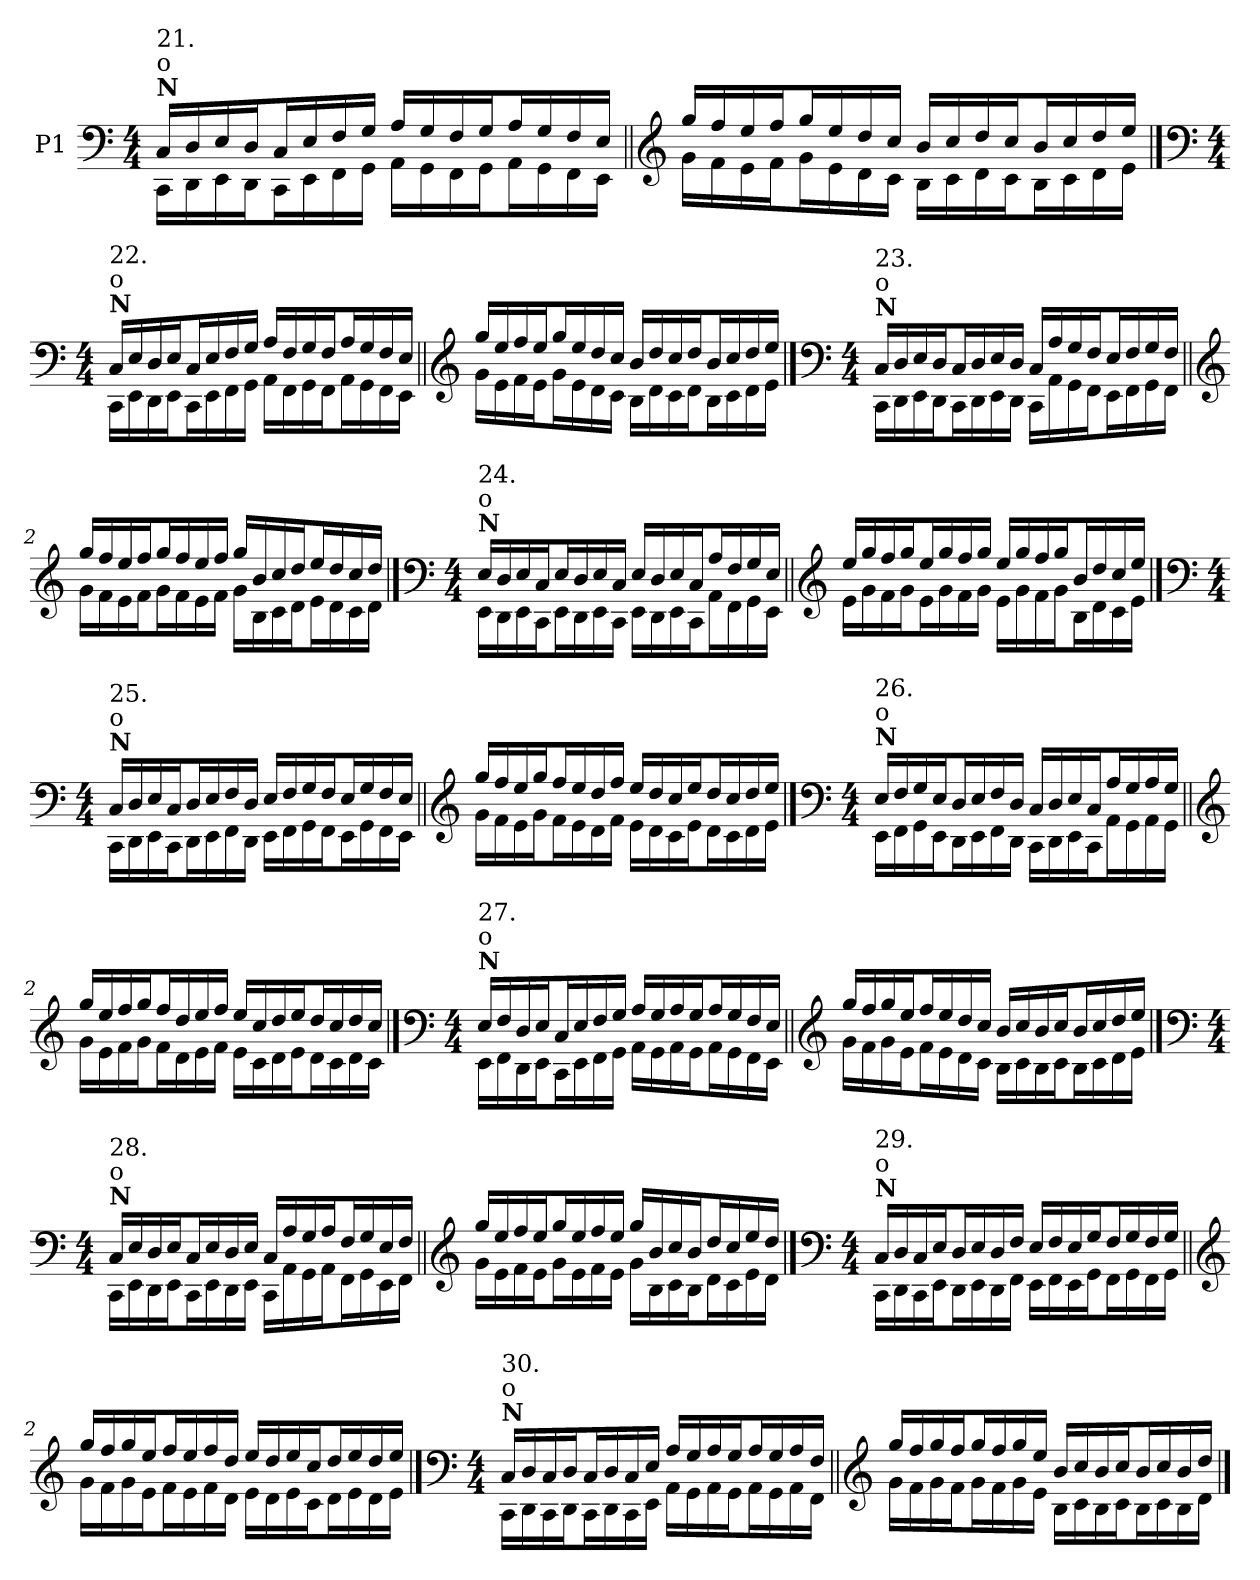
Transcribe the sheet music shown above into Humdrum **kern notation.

**kern
*part1
*staff1
*I"P1
!!LO:PB:g=z
*clefF4
*k[]
*M4/4
=1
*^
!LO:TX:a:B:t=N	!
!LO:TX:a:t=o	!
!LO:TX:a:t=21.	!
16C/LL	16CC<\LL
16D/	16DD<\
16E/	16EE<\
16D/J	16DD<\J
16C/L	16CC<\L
16E/	16EE<\
16F/	16FF<\
16G/JJ	16GG<\JJ
16A/LL	16AA<\LL
16G/	16GG<\
16F/	16FF<\
16G/J	16GG<\J
16A/L	16AA<\L
16G/	16GG\
16F/	16FF\
16E/JJ	16EE\JJ
=2||	=2||
*clefG2	*
16gg/LL	16g<\LL
16ff/	16f<\
16ee/	16e<\
16ff/J	16f<\J
16gg/L	16g<\L
16ee/	16e<\
16dd/	16d<\
16cc/JJ	16c<\JJ
16b/LL	16B<\LL
16cc/	16c\
16dd/	16d\
16cc/J	16c\J
16b/L	16B\L
16cc/	16c\
16dd/	16d\
16ee/JJ	16e\JJ
!!LO:LB:g=z	!!
==1	==1
*clefF4	*
*M4/4	*
!LO:TX:a:B:t=N	!
!LO:TX:a:t=o	!
!LO:TX:a:t=22.	!
16C/LL	16CC<\LL
16E/	16EE<\
16D/	16DD<\
16E/J	16EE<\J
16C/L	16CC<\L
16E/	16EE<\
16F/	16FF<\
16G/JJ	16GG<\JJ
16A/LL	16AA<\LL
16F/	16FF<\
16G/	16GG<\
16F/J	16FF<\J
16A/L	16AA<\L
16G/	16GG<\
16F/	16FF<\
16E/JJ	16EE<\JJ
=2||	=2||
*clefG2	*
16gg/LL	16g<\LL
16ee/	16e<\
16ff/	16f<\
16ee/J	16e<\J
16gg/L	16g<\L
16ee/	16e<\
16dd/	16d<\
16cc/JJ	16c<\JJ
16b/LL	16B<\LL
16dd/	16d<\
16cc/	16c\
16dd/J	16d\J
16b/L	16B<\L
16cc/	16c<\
16dd/	16d<\
16ee/JJ	16e<\JJ
!!LO:LB:g=z	!!
==1	==1
*clefF4	*
*M4/4	*
!LO:TX:a:B:t=N	!
!LO:TX:a:t=o	!
!LO:TX:a:t=23.	!
16C/LL	16CC<\LL
16D/	16DD<\
16E/	16EE<\
16D/J	16DD<\J
16C/L	16CC<\L
16D/	16DD\
16E/	16EE\
16D/JJ	16DD\JJ
16C/LL	16CC<\LL
16A/	16AA<\
16G/	16GG<\
16F/J	16FF<\J
16E/L	16EE<\L
16F/	16FF<\
16G/	16GG<\
16F/JJ	16FF<\JJ
=2||	=2||
*clefG2	*
16gg/LL	16g<\LL
16ff/	16f<\
16ee/	16e<\
16ff/J	16f<\J
16gg/L	16g<\L
16ff/	16f\
16ee/	16e\
16ff/JJ	16f\JJ
16gg/LL	16g<\LL
16b/	16B<\
16cc/	16c<\
16dd/J	16d<\J
16ee/L	16e<\L
16dd/	16d<\
16cc/	16c<\
16dd/JJ	16d<\JJ
!!LO:LB:g=z	!!
==1	==1
*clefF4	*
*M4/4	*
!LO:TX:a:B:t=N	!
!LO:TX:a:t=o	!
!LO:TX:a:t=24.	!
16E/LL	16EE<\LL
16D/	16DD<\
16E/	16EE<\
16C/J	16CC<\J
16E/L	16EE<\L
16D/	16DD\
16E/	16EE\
16C/JJ	16CC\JJ
16E/LL	16EE<\LL
16D/	16DD\
16E/	16EE\
16C/J	16CC\J
16A/L	16AA<\L
16F/	16FF<\
16G/	16GG<\
16E/JJ	16EE<\JJ
=2||	=2||
*clefG2	*
16ee/LL	16e<\LL
16gg/	16g<\
16ff/	16f<\
16gg/J	16g<\J
16ee/L	16e\L
16gg/	16g\
16ff/	16f\
16gg/JJ	16g\JJ
16ee/LL	16e\LL
16gg/	16g\
16ff/	16f\
16gg/J	16g\J
16b/L	16B<\L
16dd/	16d<\
16cc/	16c<\
16ee/JJ	16e<\JJ
!!LO:LB:g=z	!!
==1	==1
*clefF4	*
*M4/4	*
!LO:TX:a:B:t=N	!
!LO:TX:a:t=o	!
!LO:TX:a:t=25.	!
16C/LL	16CC<\LL
16D/	16DD<\
16E/	16EE<\
16C/J	16CC<\J
16D/L	16DD<\L
16E/	16EE\
16F/	16FF\
16D/JJ	16DD\JJ
16E/LL	16EE<\LL
16F/	16FF\
16G/	16GG\
16F/J	16FF\J
16E/L	16EE<\L
16G/	16GG<\
16F/	16FF<\
16E/JJ	16EE<\JJ
=2||	=2||
*clefG2	*
16gg/LL	16g<\LL
16ff/	16f<\
16ee/	16e<\
16gg/J	16g\J
16ff/L	16f\L
16ee/	16e\
16dd/	16d\
16ff/JJ	16f<\JJ
16ee/LL	16e\LL
16dd/	16d\
16cc/	16c\
16ee/J	16e\J
16dd/L	16d<\L
16cc/	16c<\
16dd/	16d<\
16ee/JJ	16e<\JJ
!!LO:LB:g=z	!!
==1	==1
*clefF4	*
*M4/4	*
!LO:TX:a:B:t=N	!
!LO:TX:a:t=o	!
!LO:TX:a:t=26.	!
16E/LL	16EE<\LL
16F/	16FF<\
16G/	16GG<\
16E/J	16EE<\J
16D/L	16DD<\L
16E/	16EE<\
16F/	16FF<\
16D/JJ	16DD<\JJ
16C/LL	16CC<\LL
16D/	16DD<\
16E/	16EE<\
16C/J	16CC<\J
16A/L	16AA<\L
16G/	16GG<\
16A/	16AA<\
16G/JJ	16GG<\JJ
=2||	=2||
*clefG2	*
16gg/LL	16g<\LL
16ee/	16e<\
16ff/	16f<\
16gg/J	16g<\J
16ff/L	16f<\L
16dd/	16d<\
16ee/	16e<\
16ff/JJ	16f<\JJ
16ee/LL	16e<\LL
16cc/	16c<\
16dd/	16d\
16ee/J	16e\J
16dd/L	16d<\L
16cc/	16c<\
16dd/	16d\
16cc/JJ	16c\JJ
!!LO:LB:g=z	!!
==1	==1
*clefF4	*
*M4/4	*
!LO:TX:a:B:t=N	!
!LO:TX:a:t=o	!
!LO:TX:a:t=27.	!
16E/LL	16EE<\LL
16F/	16FF<\
16D/	16DD<\
16E/J	16EE<\J
16C/L	16CC<\L
16E/	16EE<\
16F/	16FF<\
16G/JJ	16GG<\JJ
16A/LL	16AA<\LL
16G/	16GG<\
16A/	16AA\
16G/J	16GG\J
16A/L	16AA<\L
16G/	16GG<\
16F/	16FF<\
16E/JJ	16EE<\JJ
=2||	=2||
*clefG2	*
16gg/LL	16g<\LL
16ff/	16f<\
16gg/	16g<\
16ee/J	16e<\J
16ff/L	16f<\L
16ee/	16e<\
16dd/	16d<\
16cc/JJ	16c<\JJ
16b/LL	16B<\LL
16cc/	16c\
16b/	16B\
16cc/J	16c\J
16b/L	16B\L
16cc/	16c\
16dd/	16d\
16ee/JJ	16e\JJ
!!LO:PB:g=z	!!
==1	==1
*clefF4	*
*M4/4	*
!LO:TX:a:B:t=N	!
!LO:TX:a:t=o	!
!LO:TX:a:t=28.	!
16C/LL	16CC<\LL
16E/	16EE<\
16D/	16DD<\
16E/J	16EE<\J
16C/L	16CC<\L
16E/	16EE\
16D/	16DD\
16E/JJ	16EE\JJ
16C/LL	16CC<\LL
16A/	16AA<\
16G/	16GG<\
16A/J	16AA<\J
16F/L	16FF<\L
16G/	16GG<\
16E/	16EE<\
16F/JJ	16FF<\JJ
=2||	=2||
*clefG2	*
16gg/LL	16g<\LL
16ee/	16e<\
16ff/	16f<\
16ee/J	16e<\J
16gg/L	16g<\L
16ee/	16e\
16ff/	16f\
16ee/JJ	16e\JJ
16gg/LL	16g<\LL
16b/	16B<\
16cc/	16c<\
16b/J	16B<\J
16dd/L	16d<\L
16cc/	16c<\
16ee/	16e<\
16dd/JJ	16d<\JJ
!!LO:LB:g=z	!!
==1	==1
*clefF4	*
*M4/4	*
!LO:TX:a:B:t=N	!
!LO:TX:a:t=o	!
!LO:TX:a:t=29.	!
16C/LL	16CC<\LL
16D/	16DD<\
16C/	16CC<\
16E/J	16EE<\J
16D/L	16DD<\L
16E/	16EE<\
16D/	16DD<\
16F/JJ	16FF<\JJ
16E/LL	16EE<\LL
16F/	16FF\
16E/	16EE<\
16G/J	16GG\J
16F/L	16FF<\L
16G/	16GG<\
16F/	16FF\
16G/JJ	16GG\JJ
=2||	=2||
*clefG2	*
16gg/LL	16g<\LL
16ff/	16f\
16gg/	16g\
16ee/J	16e\J
16ff/L	16f<\L
16ee/	16e\
16ff/	16f\
16dd/JJ	16d\JJ
16ee/LL	16e<\LL
16dd/	16d\
16ee/	16e\
16cc/J	16c<\J
16dd/L	16d<\L
16ee/	16e<\
16dd/	16d\
16ee/JJ	16e\JJ
!!LO:LB:g=z	!!
==1	==1
*clefF4	*
*M4/4	*
!LO:TX:a:B:t=N	!
!LO:TX:a:t=o	!
!LO:TX:a:t=30.	!
16C/LL	16CC<\LL
16D/	16DD<\
16C/	16CC\
16D/J	16DD\J
16C/L	16CC\L
16D/	16DD\
16C/	16CC<\
16E/JJ	16EE<\JJ
16A/LL	16AA<\LL
16G/	16GG<\
16A/	16AA\
16G/J	16GG\J
16A/L	16AA\L
16G/	16GG\
16A/	16AA<\
16F/JJ	16FF<\JJ
=2||	=2||
*clefG2	*
16gg/LL	16g<\LL
16ff/	16f<\
16gg/	16g\
16ff/J	16f\J
16gg/L	16g\L
16ff/	16f\
16gg/	16g<\
16ee/JJ	16e<\JJ
16b/LL	16B<\LL
16cc/	16c<\
16b/	16B\
16cc/J	16c\J
16b/L	16B\L
16cc/	16c\
16b/	16B<\
16dd/JJ	16d<\JJ
*v	*v
==
*-
